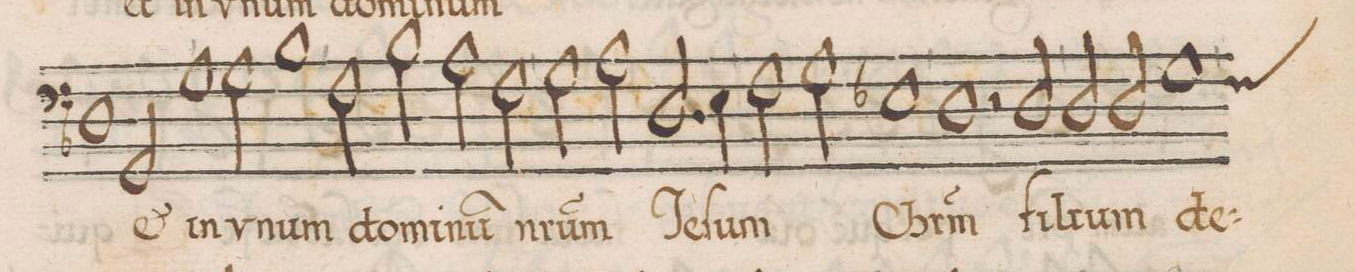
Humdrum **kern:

**kern	**text
*I"BASSVS	*
*clefF4	*
*k[b-]	*
*met(C|)	*
*M2/1	*
1D\	-li-
2GG/	-um
*	*Xij
1G\	e(t)
=19	=19
2G\	in
1B-\	v-
=20	=20
2F\	-num
2B-\	do-
2A\	-mi-
2F\	-nu(m)
=21	=21
2G\	n(ost)-
2A\	-rum
2.D/	Je-
4E\	-ſum
=22	=22
2F\	.
2G\	.
1E-X\	Chr(i-
=23	=23
1D\	-stu)m
2r	.
2D/	fi-
=24	=24
2D/	-li-
2D/	-um
*custos:F	*
1G\	de-
=25	=25
*-	*-
